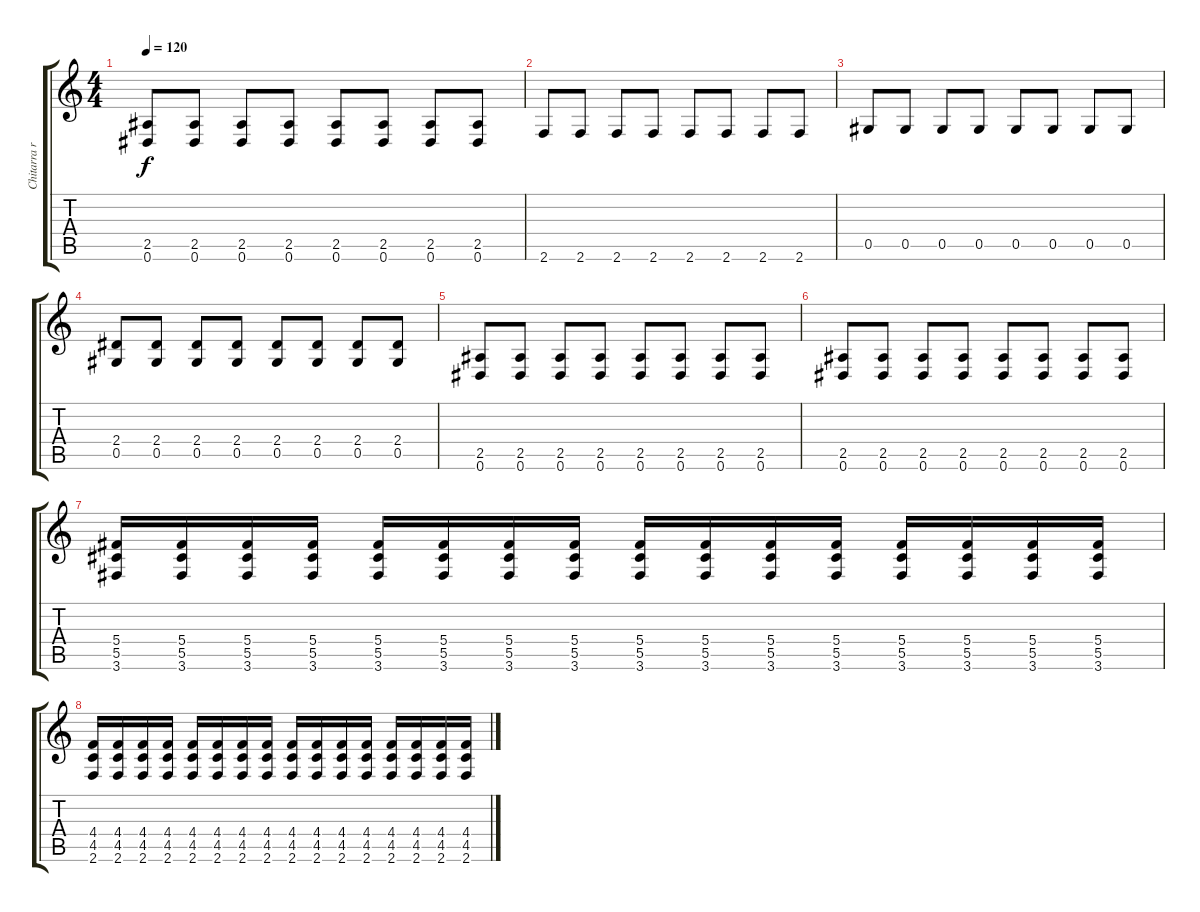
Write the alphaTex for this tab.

\track ("Chitarra ritmica" "Chitarra r") {instrument distortionguitar}
\staff {score tabs}
\tuning (Eb4 Bb3 Gb3 Db3 Ab2 Eb2) {hide}
\ts (4 4)
\tempo 120
\clef g2
\ks c
(2.5 0.6).8{dy f} (2.5 0.6).8 (2.5 0.6).8 (2.5 0.6).8 (2.5 0.6).8 (2.5 0.6).8 (2.5 0.6).8 (2.5 0.6).8 |
2.6.8 2.6.8 2.6.8 2.6.8 2.6.8 2.6.8 2.6.8 2.6.8 |
0.5.8 0.5.8 0.5.8 0.5.8 0.5.8 0.5.8 0.5.8 0.5.8 |
(2.4 0.5).8 (2.4 0.5).8 (2.4 0.5).8 (2.4 0.5).8 (2.4 0.5).8 (2.4 0.5).8 (2.4 0.5).8 (2.4 0.5).8 |
(2.5 0.6).8 (2.5 0.6).8 (2.5 0.6).8 (2.5 0.6).8 (2.5 0.6).8 (2.5 0.6).8 (2.5 0.6).8 (2.5 0.6).8 |
(2.5 0.6).8 (2.5 0.6).8 (2.5 0.6).8 (2.5 0.6).8 (2.5 0.6).8 (2.5 0.6).8 (2.5 0.6).8 (2.5 0.6).8 |
(5.4 5.5 3.6).16 (5.4 5.5 3.6).16 (5.4 5.5 3.6).16 (5.4 5.5 3.6).16 (5.4 5.5 3.6).16 (5.4 5.5 3.6).16 (5.4 5.5 3.6).16 (5.4 5.5 3.6).16 (5.4 5.5 3.6).16 (5.4 5.5 3.6).16 (5.4 5.5 3.6).16 (5.4 5.5 3.6).16 (5.4 5.5 3.6).16 (5.4 5.5 3.6).16 (5.4 5.5 3.6).16 (5.4 5.5 3.6).16 |
(4.4 4.5 2.6).16 (4.4 4.5 2.6).16 (4.4 4.5 2.6).16 (4.4 4.5 2.6).16 (4.4 4.5 2.6).16 (4.4 4.5 2.6).16 (4.4 4.5 2.6).16 (4.4 4.5 2.6).16 (4.4 4.5 2.6).16 (4.4 4.5 2.6).16 (4.4 4.5 2.6).16 (4.4 4.5 2.6).16 (4.4 4.5 2.6).16 (4.4 4.5 2.6).16 (4.4 4.5 2.6).16 (4.4 4.5 2.6).16
